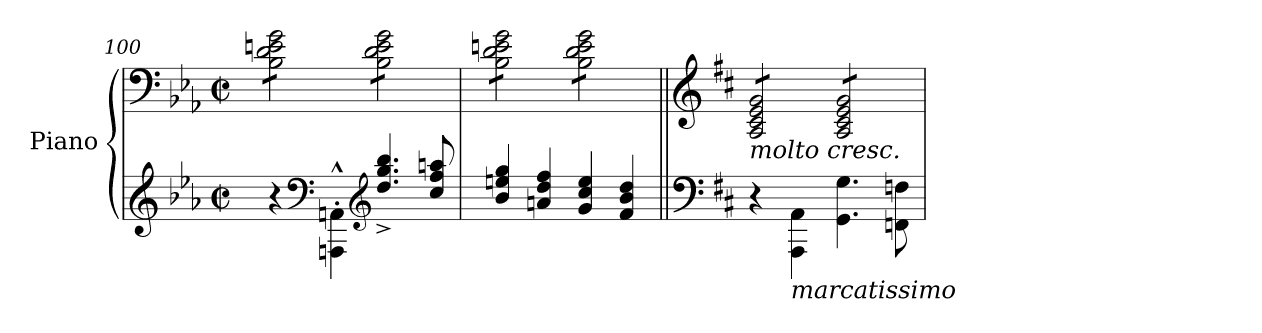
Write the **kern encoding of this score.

**kern	**kern
*part1	*part1
*staff2	*staff1
*I"Piano	*
*I'Pno	*
!!LO:LB:g=z
*clefG2	*clefF4
*k[b-e-a-]	*k[b-e-a-]
*M4/4	*M4/4
*met(c|)	*met(c|)
=100	=100
*	*tremolo
4r	8B-\ 8d\ 8en\ 8g\L
.	8B-\ 8d\ 8en\ 8g\
*clefF4	*
4AAAn\'^^ 4AAn\'^^	8B-\ 8d\ 8en\ 8g\
.	8B-\ 8d\ 8en\ 8g\J
*clefG2	*
4.dd/^ 4.gg/^ 4.bb-/^	8B-\ 8d\ 8e\ 8g\L
.	8B-\ 8d\ 8e\ 8g\
.	8B-\ 8d\ 8e\ 8g\
8cc/ 8ff/ 8aan/	8B-\ 8d\ 8e\ 8g\J
=101	=101
4b-/ 4een/ 4gg/	8B-\ 8d\ 8en\ 8g\L
.	8B-\ 8d\ 8en\ 8g\
4an/ 4dd/ 4ff/	8B-\ 8d\ 8en\ 8g\
.	8B-\ 8d\ 8en\ 8g\J
4g/ 4cc/ 4ee/	8B-\ 8d\ 8e\ 8g\L
.	8B-\ 8d\ 8e\ 8g\
4f/ 4b-/ 4dd/	8B-\ 8d\ 8e\ 8g\
.	8B-\ 8d\ 8e\ 8g\J
=102||	=102||
*clefF4	*clefG2
*k[f#c#]	*k[f#c#]
!	!LO:TX:b:i:t=molto cresc.
4r	8A/ 8c#/ 8e/ 8g/L
.	8A/ 8c#/ 8e/ 8g/
!LO:TX:b:i:t=marcatissimo	!
4AAA\ 4AA\	8A/ 8c#/ 8e/ 8g/
.	8A/ 8c#/ 8e/ 8g/J
4.GG\ 4.G\	8A/ 8c#/ 8e/ 8g/L
.	8A/ 8c#/ 8e/ 8g/
.	8A/ 8c#/ 8e/ 8g/
8FFn\ 8Fn\	8A/ 8c#/ 8e/ 8g/J
*	*Xtremolo
=	=
*-	*-
